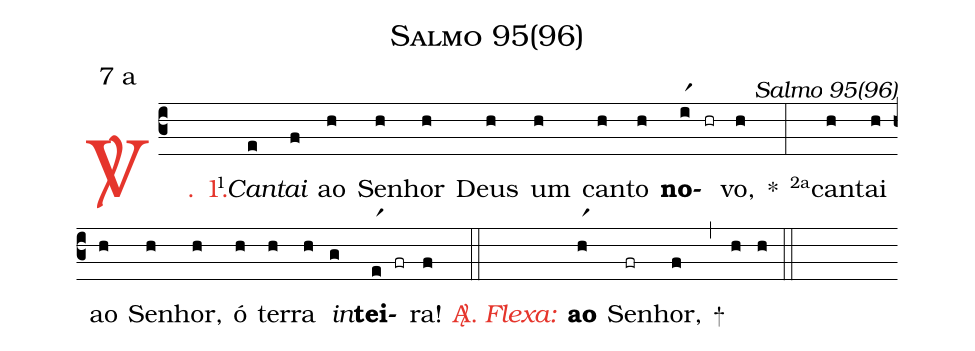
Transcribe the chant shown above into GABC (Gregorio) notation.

name: Salmo 95(96);
mode: 7;
mode-differentia: a;
commentary: Salmo 95(96);
%%
(c3)

<c><sp>V/</sp>. 1.</c>() <v>\VSup{1}</v><i>Can</i>(e)<i>tai</i>(f) ao(h) Se(h)nhor(h) Deus(h) um(h) can(h)to(h) <b>no</b>(ir1)(hr)vo,(h) *(:) <v>\VSup{2a}</v>can(h)tai(h) ao(h) Se(h)nhor,(h) ó(h) ter(h)ra(h) <i>in</i>(g)<b>tei</b>(er1)(fr)ra!(f)

<c><sp>A/</sp>.</c>(::)

<c><i>Flexa:</i></c>() <b>ao</b>(hr1) Se(fr)nhor,(f) +(,) (h) (h)

(::)
